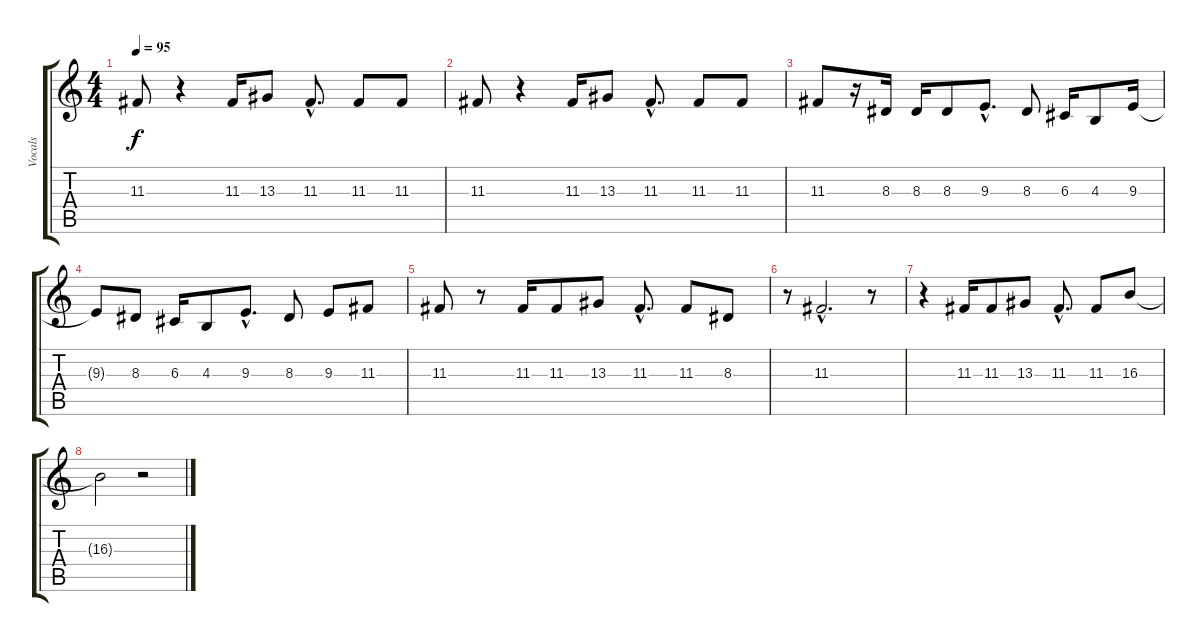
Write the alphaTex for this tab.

\track ("Vocals" "Vocals") {instrument flute}
\staff {score tabs}
\tuning (E4 B3 G3 D3 A2 E2) {hide}
\ts (4 4)
\tempo 95
\clef g2
\ks c
11.3.8{dy f} r.4 11.3.16 13.3.8 11.3{hac}.8{d} 11.3.8 11.3.8 |
11.3.8 r.4 11.3.16 13.3.8 11.3{hac}.8{d} 11.3.8 11.3.8 |
11.3.8 r.16 8.3.16 8.3.16 8.3.8 9.3{hac}.8{d} 8.3.8 6.3.16 4.3.8 9.3.16 |
9.3{t}.8 8.3.8 6.3.16 4.3.8 9.3{hac}.8{d} 8.3.8 9.3.8 11.3.8 |
11.3.8 r.8 11.3.16 11.3.8 13.3.8 11.3{hac}.8{d} 11.3.8 8.3.8 |
r.8 11.3{hac}.2{d} r.8 |
r.4 11.3.16 11.3.8 13.3.8 11.3{hac}.8{d} 11.3.8 16.3.8 |
16.3{t}.2 r.2
